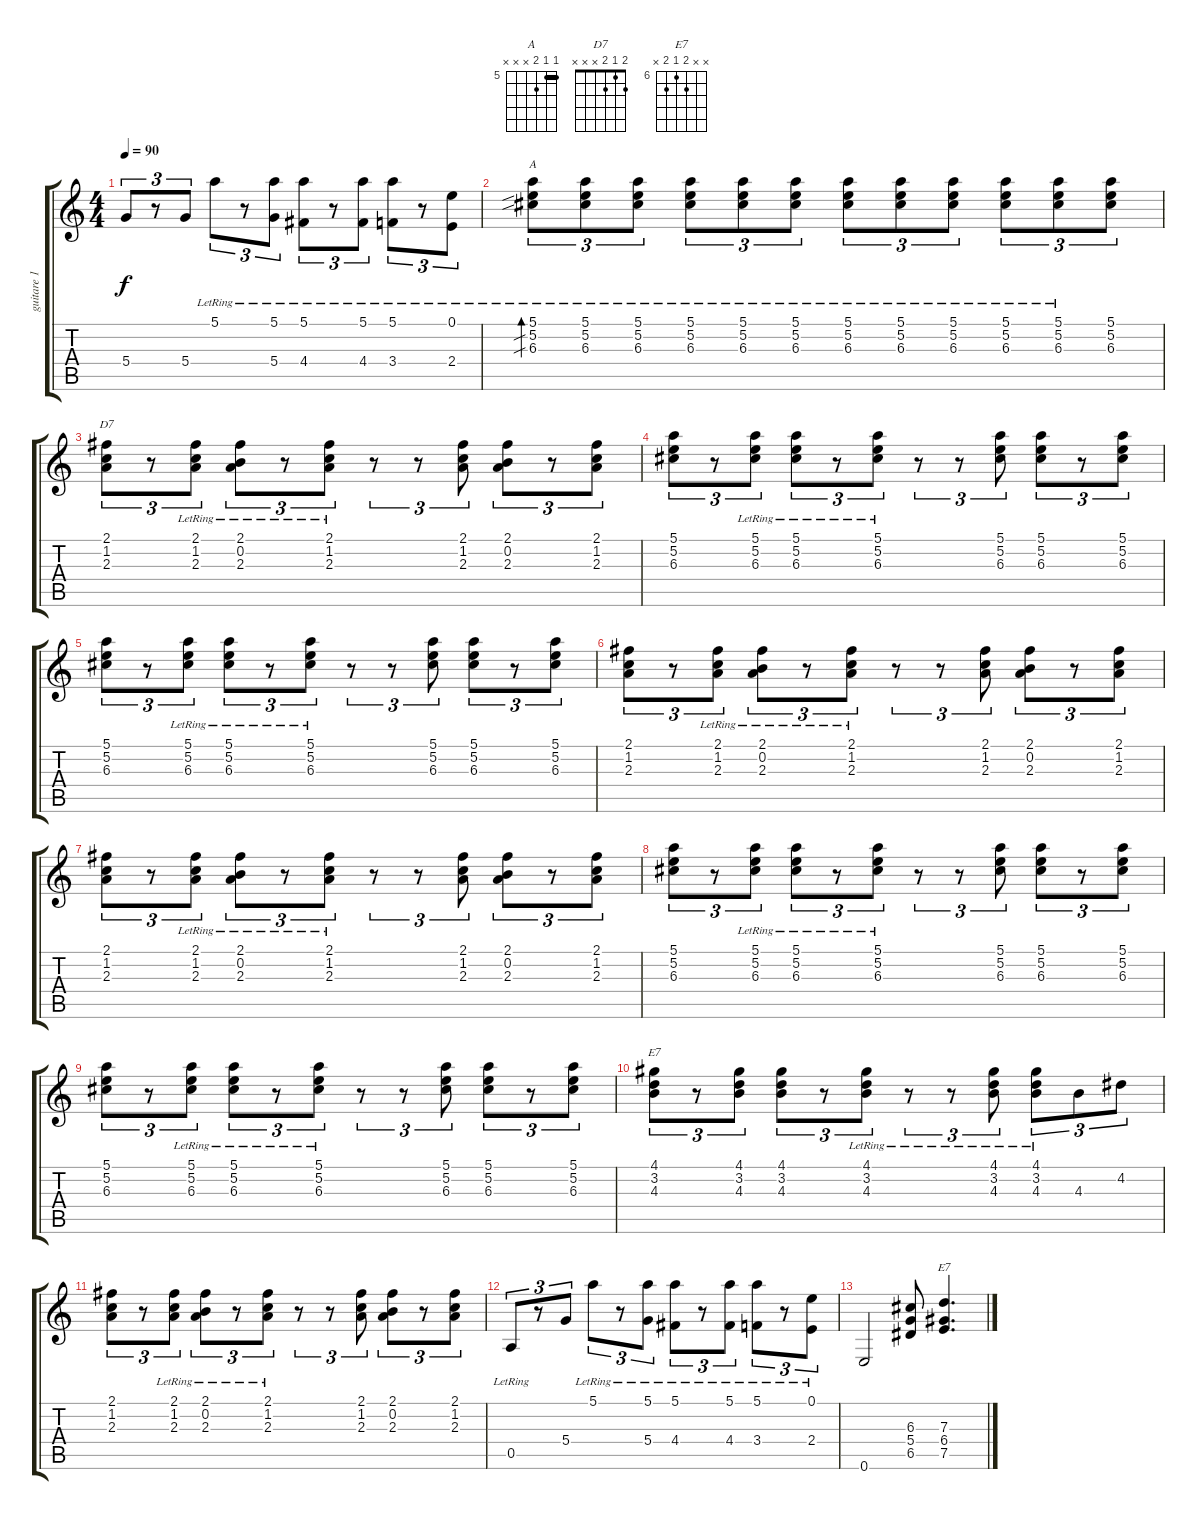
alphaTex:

\track ("guitare 1" "guitare 1") {instrument acousticguitarnylon}
\staff {score tabs}
\tuning (E4 B3 G3 D3 A2 E2) {hide}
\chord ("A" 5 5 6 x x x) {firstfret 5 barre 5}
\chord ("D7" 2 1 2 x x x)
\chord ("E7" 4 3 4 x x x)
\chord ("E7" x x 7 6 7 x) {firstfret 6}
\ts (4 4)
\tempo 90
\clef g2
\ks c
5.4.8{tu (3 2) dy f instrument acousticguitarnylon} r.8{tu (3 2)} 5.4.8{tu (3 2)} 5.1{lr}.8{tu (3 2)} r.8{tu (3 2)} (5.1{lr} 5.4).8{tu (3 2)} (5.1{lr} 4.4).8{tu (3 2)} r.8{tu (3 2)} (5.1{lr} 4.4).8{tu (3 2)} (5.1{lr} 3.4).8{tu (3 2)} r.8{tu (3 2)} (0.1{lr} 2.4).8{tu (3 2)} |
(5.1 5.2{sib} 6.3{sib lr}).8{tu (3 2) bd 60 ch "A"} (5.1{lr} 5.2{lr} 6.3{lr}).8{tu (3 2)} (5.1{lr} 5.2{lr} 6.3).8{tu (3 2)} (5.1{lr} 5.2{lr} 6.3{lr}).8{tu (3 2)} (5.1{lr} 5.2{lr} 6.3{lr}).8{tu (3 2)} (5.1 5.2{lr} 6.3{lr}).8{tu (3 2)} (5.1{lr} 5.2{lr} 6.3{lr}).8{tu (3 2)} (5.1{lr} 5.2{lr} 6.3{lr}).8{tu (3 2)} (5.1{lr} 5.2{lr} 6.3{lr}).8{tu (3 2)} (5.1{lr} 5.2{lr} 6.3{lr}).8{tu (3 2)} (5.1{lr} 5.2{lr} 6.3{lr}).8{tu (3 2)} (5.1 5.2 6.3).8{tu (3 2)} |
(2.1 1.2 2.3).8{tu (3 2) ch "D7"} r.8{tu (3 2)} (2.1{lr} 1.2 2.3).8{tu (3 2)} (2.1{lr} 0.2 2.3{lr}).8{tu (3 2)} r.8{tu (3 2)} (2.1{lr} 1.2{lr} 2.3{lr}).8{tu (3 2)} r.8{tu (3 2)} r.8{tu (3 2)} (2.1 1.2 2.3).8{tu (3 2)} (2.1 0.2 2.3).8{tu (3 2)} r.8{tu (3 2)} (2.1 1.2 2.3).8{tu (3 2)} |
(5.1 5.2 6.3).8{tu (3 2)} r.8{tu (3 2)} (5.1{lr} 5.2 6.3).8{tu (3 2)} (5.1{lr} 5.2 6.3{lr}).8{tu (3 2)} r.8{tu (3 2)} (5.1{lr} 5.2{lr} 6.3{lr}).8{tu (3 2)} r.8{tu (3 2)} r.8{tu (3 2)} (5.1 5.2 6.3).8{tu (3 2)} (5.1 5.2 6.3).8{tu (3 2)} r.8{tu (3 2)} (5.1 5.2 6.3).8{tu (3 2)} |
(5.1 5.2 6.3).8{tu (3 2)} r.8{tu (3 2)} (5.1{lr} 5.2 6.3).8{tu (3 2)} (5.1{lr} 5.2 6.3{lr}).8{tu (3 2)} r.8{tu (3 2)} (5.1{lr} 5.2{lr} 6.3{lr}).8{tu (3 2)} r.8{tu (3 2)} r.8{tu (3 2)} (5.1 5.2 6.3).8{tu (3 2)} (5.1 5.2 6.3).8{tu (3 2)} r.8{tu (3 2)} (5.1 5.2 6.3).8{tu (3 2)} |
(2.1 1.2 2.3).8{tu (3 2)} r.8{tu (3 2)} (2.1{lr} 1.2 2.3).8{tu (3 2)} (2.1{lr} 0.2 2.3{lr}).8{tu (3 2)} r.8{tu (3 2)} (2.1{lr} 1.2{lr} 2.3{lr}).8{tu (3 2)} r.8{tu (3 2)} r.8{tu (3 2)} (2.1 1.2 2.3).8{tu (3 2)} (2.1 0.2 2.3).8{tu (3 2)} r.8{tu (3 2)} (2.1 1.2 2.3).8{tu (3 2)} |
(2.1 1.2 2.3).8{tu (3 2)} r.8{tu (3 2)} (2.1{lr} 1.2 2.3).8{tu (3 2)} (2.1{lr} 0.2 2.3{lr}).8{tu (3 2)} r.8{tu (3 2)} (2.1{lr} 1.2{lr} 2.3{lr}).8{tu (3 2)} r.8{tu (3 2)} r.8{tu (3 2)} (2.1 1.2 2.3).8{tu (3 2)} (2.1 0.2 2.3).8{tu (3 2)} r.8{tu (3 2)} (2.1 1.2 2.3).8{tu (3 2)} |
(5.1 5.2 6.3).8{tu (3 2)} r.8{tu (3 2)} (5.1{lr} 5.2 6.3).8{tu (3 2)} (5.1{lr} 5.2 6.3{lr}).8{tu (3 2)} r.8{tu (3 2)} (5.1{lr} 5.2{lr} 6.3{lr}).8{tu (3 2)} r.8{tu (3 2)} r.8{tu (3 2)} (5.1 5.2 6.3).8{tu (3 2)} (5.1 5.2 6.3).8{tu (3 2)} r.8{tu (3 2)} (5.1 5.2 6.3).8{tu (3 2)} |
(5.1 5.2 6.3).8{tu (3 2)} r.8{tu (3 2)} (5.1{lr} 5.2 6.3).8{tu (3 2)} (5.1{lr} 5.2 6.3{lr}).8{tu (3 2)} r.8{tu (3 2)} (5.1{lr} 5.2{lr} 6.3{lr}).8{tu (3 2)} r.8{tu (3 2)} r.8{tu (3 2)} (5.1 5.2 6.3).8{tu (3 2)} (5.1 5.2 6.3).8{tu (3 2)} r.8{tu (3 2)} (5.1 5.2 6.3).8{tu (3 2)} |
(4.1 3.2 4.3).8{tu (3 2) ch "E7"} r.8{tu (3 2)} (4.1 3.2 4.3).8{tu (3 2)} (4.1 3.2 4.3).8{tu (3 2)} r.8{tu (3 2)} (4.1{lr} 3.2{lr} 4.3{lr}).8{tu (3 2)} r.8{tu (3 2)} r.8{tu (3 2)} (4.1{lr} 3.2{lr} 4.3{lr}).8{tu (3 2)} (4.1{lr} 3.2{lr} 4.3{lr}).8{tu (3 2)} 4.3.8{tu (3 2)} 4.2.8{tu (3 2)} |
(2.1 1.2 2.3).8{tu (3 2)} r.8{tu (3 2)} (2.1{lr} 1.2 2.3).8{tu (3 2)} (2.1{lr} 0.2 2.3{lr}).8{tu (3 2)} r.8{tu (3 2)} (2.1{lr} 1.2{lr} 2.3{lr}).8{tu (3 2)} r.8{tu (3 2)} r.8{tu (3 2)} (2.1 1.2 2.3).8{tu (3 2)} (2.1 0.2 2.3).8{tu (3 2)} r.8{tu (3 2)} (2.1 1.2 2.3).8{tu (3 2)} |
0.5{lr}.8{tu (3 2)} r.8{tu (3 2)} 5.4.8{tu (3 2)} 5.1{lr}.8{tu (3 2)} r.8{tu (3 2)} (5.1{lr} 5.4).8{tu (3 2)} (5.1{lr} 4.4).8{tu (3 2)} r.8{tu (3 2)} (5.1{lr} 4.4).8{tu (3 2)} (5.1{lr} 3.4).8{tu (3 2)} r.8{tu (3 2)} (0.1{lr} 2.4).8{tu (3 2)} |
0.6.2 (6.3 5.4 6.5).8 (7.3 6.4 7.5).4{d ch "E7"}
